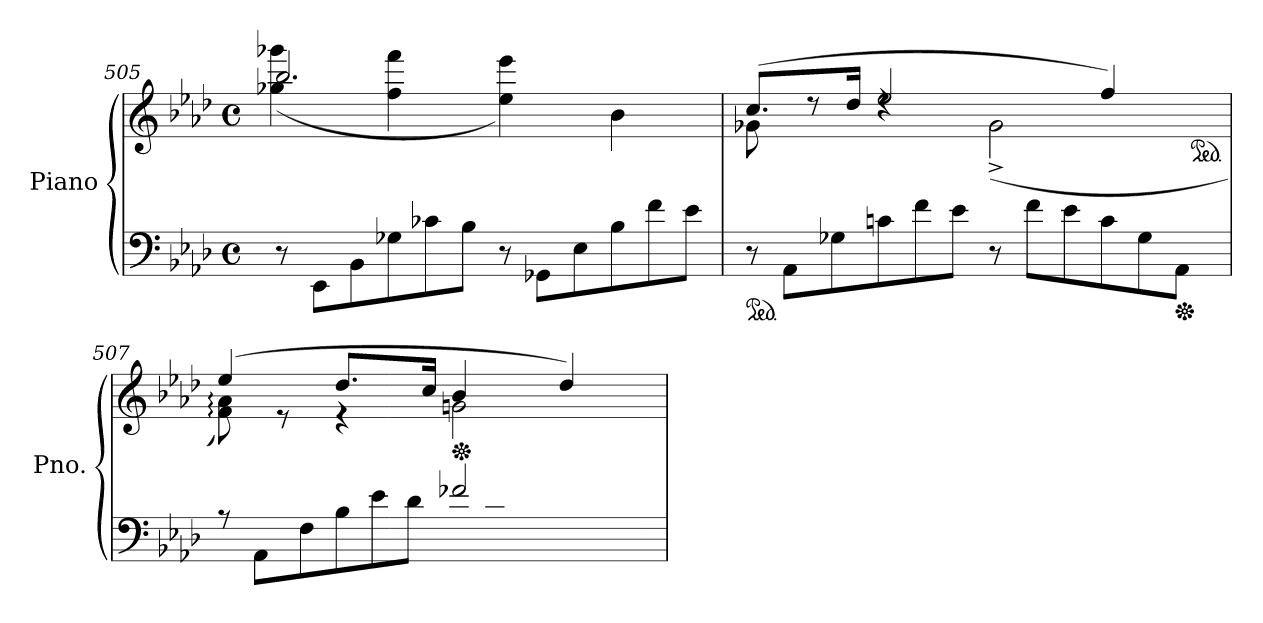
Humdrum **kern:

**kern	**kern
*part1	*part1
*staff2	*staff1
*I"Piano	*
*I'Pno.	*
*clefF4	*clefG2
*k[b-e-a-d-]	*k[b-e-a-d-]
*M4/4	*M4/4
*met(c)	*met(c)
*Xtuplet	*
=505	=505
*	*^
12r	2.bb-/	(>4gg-X\ 4ggg-X\
12EE-\L	.	.
12BB-\	.	.
12G-X\	.	4ff\ 4fff\
12c-X\	.	.
12B-\J	.	.
12r	.	4ee-\ 4eee-\)
12GG-X\L	.	.
12E-\	.	.
12B-\	4ryy	4b-\
12f\	.	.
12e-\J	.	.
*	*v	*v
=506	=506
*ped	*
*	*^
*	*	*^
12r	(8.cc/L	8g-X\	2.ryy
12AA-\L	.	.	.
.	.	8rdd	.
12G-X\	.	.	.
.	16dd-/Jk	.	.
12cn\	2ee-/	4rdd	.
12f\	.	.	.
12e-\J	.	.	.
12r	.	(2g-^\	.
12f\L	.	.	.
12e-\	.	.	.
12c\	4ff/)	.	8.reyy
12G-\	.	.	.
*Xped	*	*	*
12AA-\J	.	.	.
*	*ped	*	*
.	.	.	32f!LLLyy
.	.	.	32a-!JJJyy
*	*	*v	*v
!!LO:LB:g=z
=507	=507	=507
*^	*	*
2ryy	12rA	(4ee-/	8f\: 8a-\:)
.	12AA-\L	.	.
.	.	.	8r
.	12F\	.	.
.	12B-\	8.dd-/L	4r
.	12e-\	.	.
.	12d-\J	.	.
.	.	16cc/Jk	.
*	*	*Xped	*
2f-X/	12f-\Lyy	4b-/	2gn\
.	12d-\	.	.
.	12B-\	.	.
.	12Gn\	4dd-/)	.
.	12B-\	.	.
.	12F-X\J	.	.
*v	*v	*	*
*	*v	*v
=	=
*-	*-
